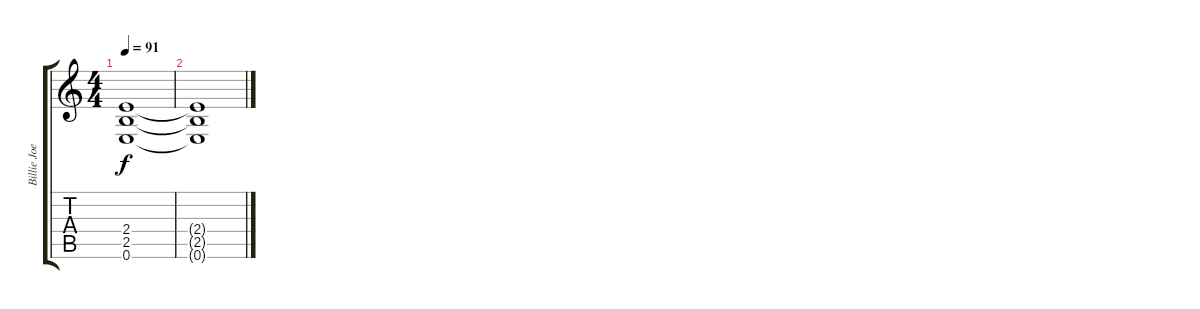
\track ("Billie Joe" "Billie Joe") {instrument electricguitarmuted}
\staff {score tabs}
\tuning (E4 B3 G3 D3 A2 E2) {hide}
\ts (4 4)
\tempo 91
\clef g2
\ks c
(2.4{t} 2.5{t} 0.6{t}).1{dy f} |
(2.4{t} 2.5{t} 0.6{t}).1
